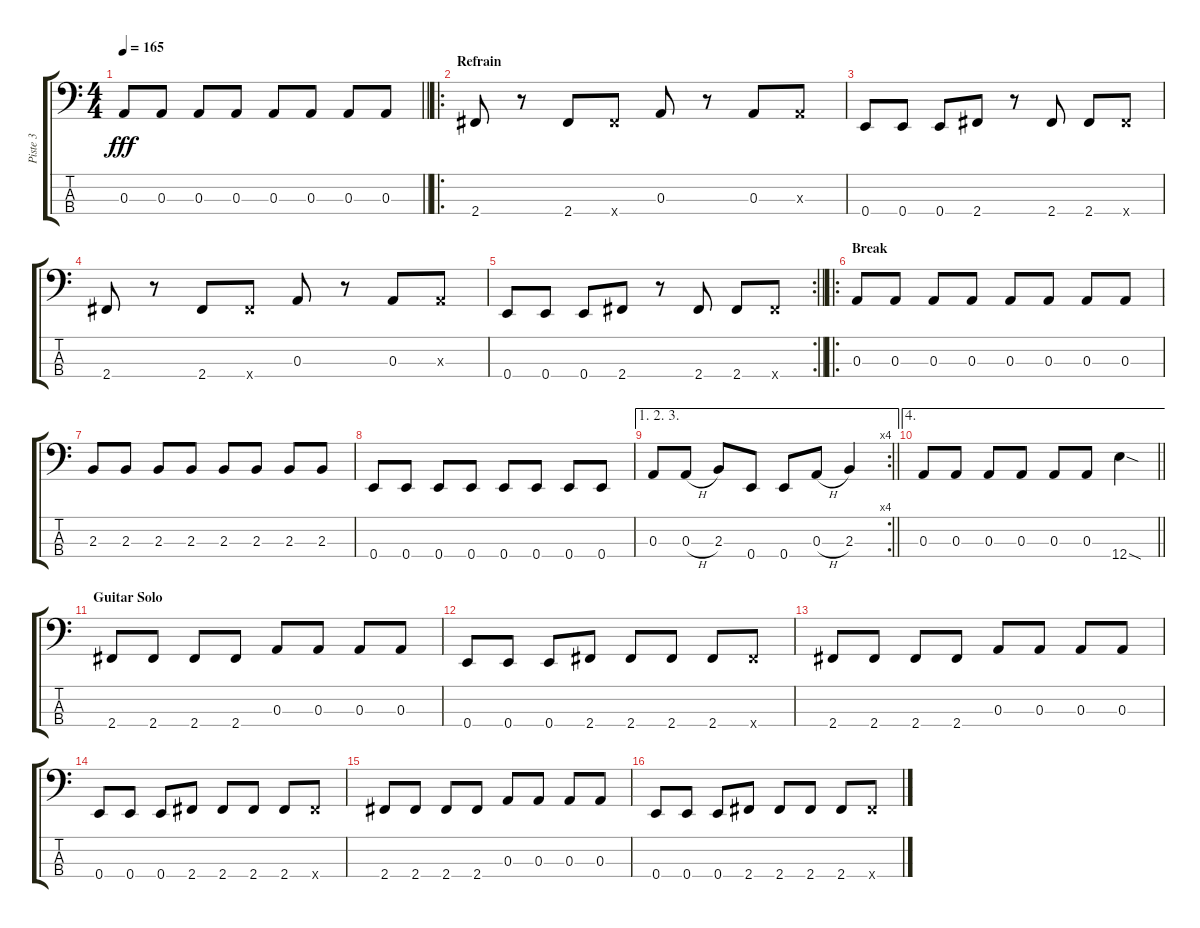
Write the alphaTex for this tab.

\track ("Piste 3" "Piste 3") {instrument electricbassfinger}
\staff {score tabs}
\tuning (G2 D2 A1 E1) {hide}
\ts (4 4)
\tempo 165
\clef f4
\barLineRight lightlight
\ks c
0.3.8{dy fff} 0.3.8 0.3.8 0.3.8 0.3.8 0.3.8 0.3.8 0.3.8 |
\ro
\section ("" "Refrain")
2.4.8 r.8 2.4.8 2.4{x}.8 0.3.8 r.8 0.3.8 0.3{x}.8 |
0.4.8 0.4.8 0.4.8 2.4.8 r.8 2.4.8 2.4.8 2.4{x}.8 |
2.4.8 r.8 2.4.8 2.4{x}.8 0.3.8 r.8 0.3.8 0.3{x}.8 |
\rc 2
\barLineRight lightlight
0.4.8 0.4.8 0.4.8 2.4.8 r.8 2.4.8 2.4.8 2.4{x}.8 |
\ro
\section ("" "Break")
0.3.8 0.3.8 0.3.8 0.3.8 0.3.8 0.3.8 0.3.8 0.3.8 |
2.3.8 2.3.8 2.3.8 2.3.8 2.3.8 2.3.8 2.3.8 2.3.8 |
0.4.8 0.4.8 0.4.8 0.4.8 0.4.8 0.4.8 0.4.8 0.4.8 |
\ae (1 2 3)
\rc 4
\barLineRight lightlight
0.3.8 0.3{h}.8 2.3.8 0.4.8 0.4.8 0.3{h}.8 2.3.4 |
\ae 4
\barLineRight lightlight
0.3.8 0.3.8 0.3.8 0.3.8 0.3.8 0.3.8 12.4{sod}.4 |
\section ("" "Guitar Solo")
2.4.8 2.4.8 2.4.8 2.4.8 0.3.8 0.3.8 0.3.8 0.3.8 |
0.4.8 0.4.8 0.4.8 2.4.8 2.4.8 2.4.8 2.4.8 2.4{x}.8 |
2.4.8 2.4.8 2.4.8 2.4.8 0.3.8 0.3.8 0.3.8 0.3.8 |
0.4.8 0.4.8 0.4.8 2.4.8 2.4.8 2.4.8 2.4.8 2.4{x}.8 |
2.4.8 2.4.8 2.4.8 2.4.8 0.3.8 0.3.8 0.3.8 0.3.8 |
0.4.8 0.4.8 0.4.8 2.4.8 2.4.8 2.4.8 2.4.8 2.4{x}.8
